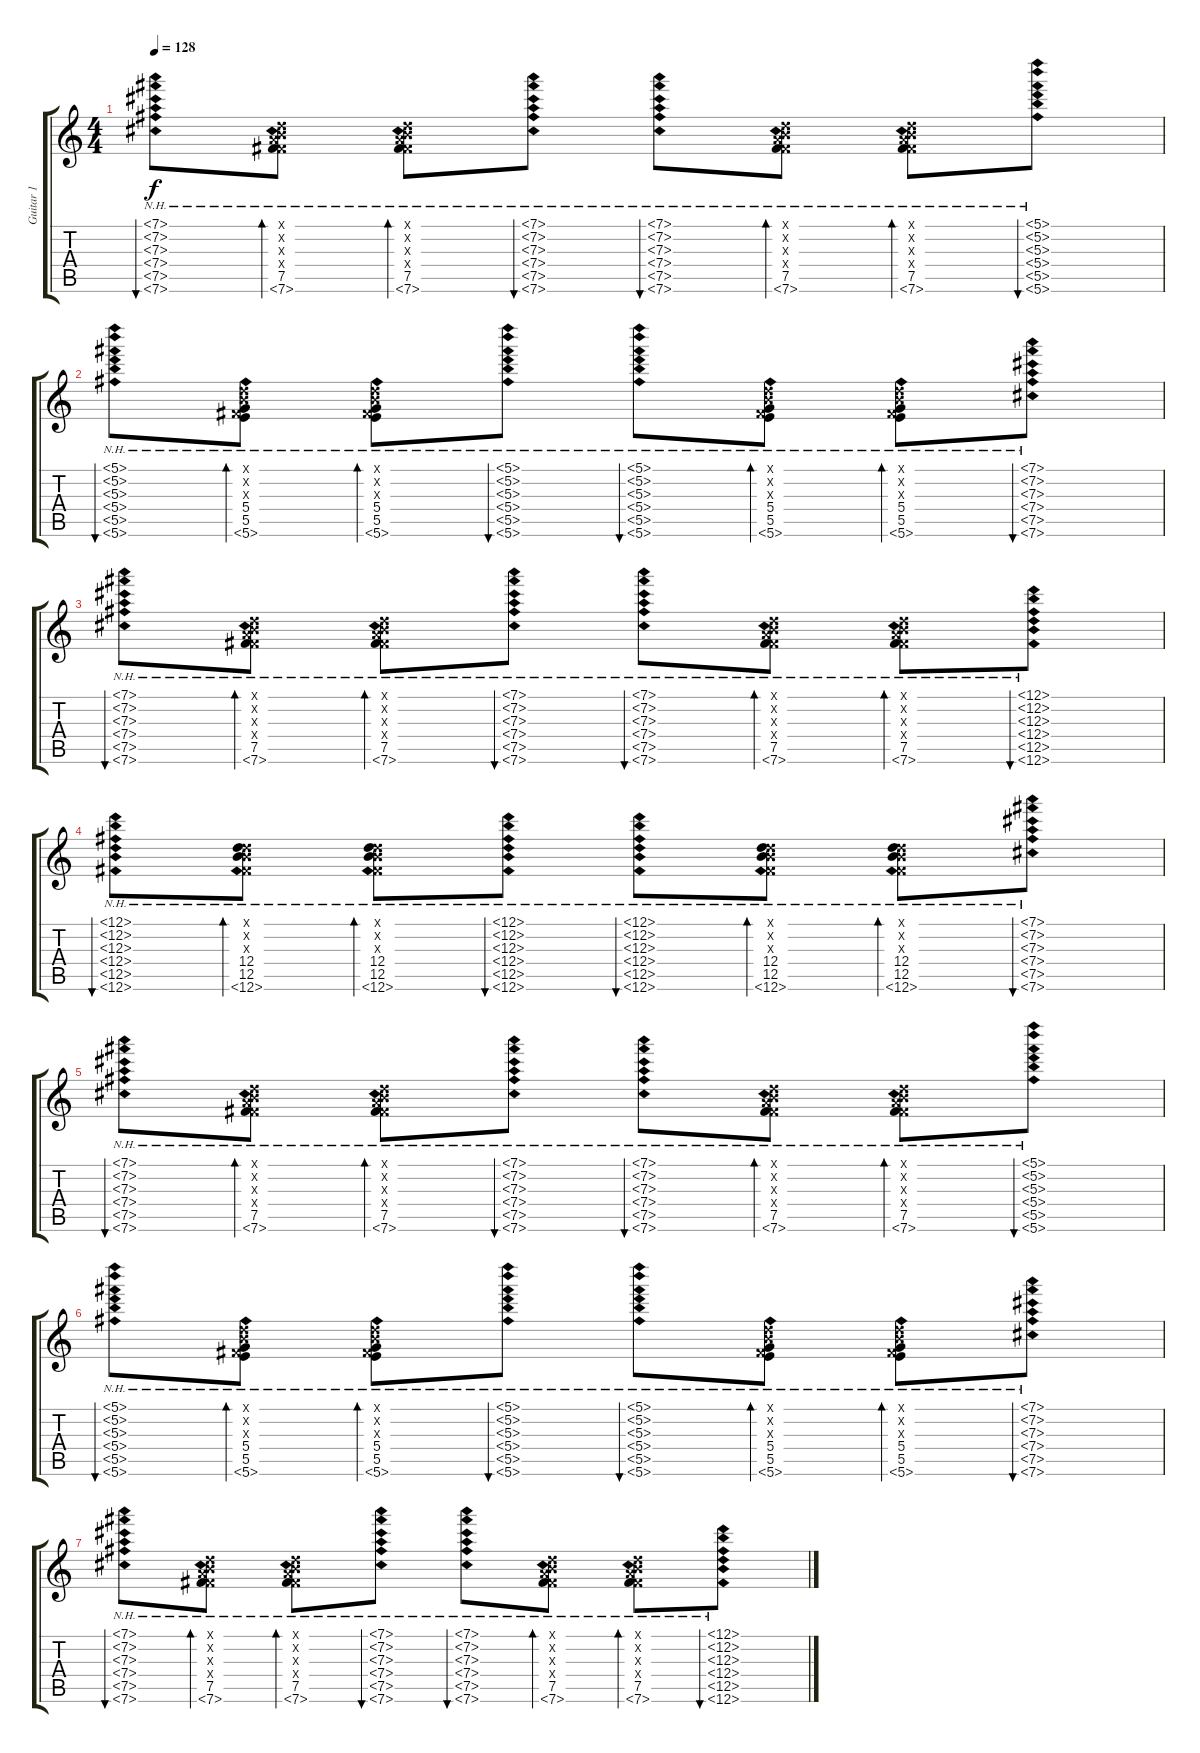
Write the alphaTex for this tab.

\track ("Guitar 1" "Guitar 1") {instrument electricguitarclean}
\staff {score tabs}
\tuning (D4 B3 Gb3 D3 B2 Gb2) {hide}
\ts (4 4)
\tempo 128
\clef g2
\ks c
(7.1{nh} 7.2{nh} 7.3{nh} 7.4{nh} 7.5{nh} 7.6{nh}).8{bu 60 dy f} (0.1{x} 0.2{x} 0.3{x} 7.4{x} 7.5 7.6{nh}).8{bd 60} (0.1{x} 0.2{x} 0.3{x} 7.4{x} 7.5 7.6{nh}).8{bd 60} (7.1{nh} 7.2{nh} 7.3{nh} 7.4{nh} 7.5{nh} 7.6{nh}).8{bu 60} (7.1{nh} 7.2{nh} 7.3{nh} 7.4{nh} 7.5{nh} 7.6{nh}).8{bu 60} (0.1{x} 0.2{x} 0.3{x} 7.4{x} 7.5 7.6{nh}).8{bd 60} (0.1{x} 0.2{x} 0.3{x} 7.4{x} 7.5 7.6{nh}).8{bd 60} (5.1{nh} 5.2{nh} 5.3{nh} 5.4{nh} 5.5{nh} 5.6{nh}).8{bu 60} |
(5.1{nh} 5.2{nh} 5.3{nh} 5.4{nh} 5.5{nh} 5.6{nh}).8{bu 60} (0.1{x} 0.2{x} 0.3{x} 5.4 5.5 5.6{nh}).8{bd 60} (0.1{x} 0.2{x} 0.3{x} 5.4 5.5 5.6{nh}).8{bd 60} (5.1{nh} 5.2{nh} 5.3{nh} 5.4{nh} 5.5{nh} 5.6{nh}).8{bu 60} (5.1{nh} 5.2{nh} 5.3{nh} 5.4{nh} 5.5{nh} 5.6{nh}).8{bu 60} (0.1{x} 0.2{x} 0.3{x} 5.4 5.5 5.6{nh}).8{bd 60} (0.1{x} 0.2{x} 0.3{x} 5.4 5.5 5.6{nh}).8{bd 60} (7.1{nh} 7.2{nh} 7.3{nh} 7.4{nh} 7.5{nh} 7.6{nh}).8{bu 60} |
(7.1{nh} 7.2{nh} 7.3{nh} 7.4{nh} 7.5{nh} 7.6{nh}).8{bu 60} (0.1{x} 0.2{x} 0.3{x} 7.4{x} 7.5 7.6{nh}).8{bd 60} (0.1{x} 0.2{x} 0.3{x} 7.4{x} 7.5 7.6{nh}).8{bd 60} (7.1{nh} 7.2{nh} 7.3{nh} 7.4{nh} 7.5{nh} 7.6{nh}).8{bu 60} (7.1{nh} 7.2{nh} 7.3{nh} 7.4{nh} 7.5{nh} 7.6{nh}).8{bu 60} (0.1{x} 0.2{x} 0.3{x} 7.4{x} 7.5 7.6{nh}).8{bd 60} (0.1{x} 0.2{x} 0.3{x} 7.4{x} 7.5 7.6{nh}).8{bd 60} (12.1{nh} 12.2{nh} 12.3{nh} 12.4{nh} 12.5{nh} 12.6{nh}).8{bu 60} |
(12.1{nh} 12.2{nh} 12.3{nh} 12.4{nh} 12.5{nh} 12.6{nh}).8{bu 60} (0.1{x} 0.2{x} 0.3{x} 12.4 12.5 12.6{nh}).8{bd 60} (0.1{x} 0.2{x} 0.3{x} 12.4 12.5 12.6{nh}).8{bd 60} (12.1{nh} 12.2{nh} 12.3{nh} 12.4{nh} 12.5{nh} 12.6{nh}).8{bu 60} (12.1{nh} 12.2{nh} 12.3{nh} 12.4{nh} 12.5{nh} 12.6{nh}).8{bu 60} (0.1{x} 0.2{x} 0.3{x} 12.4 12.5 12.6{nh}).8{bd 60} (0.1{x} 0.2{x} 0.3{x} 12.4 12.5 12.6{nh}).8{bd 60} (7.1{nh} 7.2{nh} 7.3{nh} 7.4{nh} 7.5{nh} 7.6{nh}).8{bu 60} |
(7.1{nh} 7.2{nh} 7.3{nh} 7.4{nh} 7.5{nh} 7.6{nh}).8{bu 60} (0.1{x} 0.2{x} 0.3{x} 7.4{x} 7.5 7.6{nh}).8{bd 60} (0.1{x} 0.2{x} 0.3{x} 7.4{x} 7.5 7.6{nh}).8{bd 60} (7.1{nh} 7.2{nh} 7.3{nh} 7.4{nh} 7.5{nh} 7.6{nh}).8{bu 60} (7.1{nh} 7.2{nh} 7.3{nh} 7.4{nh} 7.5{nh} 7.6{nh}).8{bu 60} (0.1{x} 0.2{x} 0.3{x} 7.4{x} 7.5 7.6{nh}).8{bd 60} (0.1{x} 0.2{x} 0.3{x} 7.4{x} 7.5 7.6{nh}).8{bd 60} (5.1{nh} 5.2{nh} 5.3{nh} 5.4{nh} 5.5{nh} 5.6{nh}).8{bu 60} |
(5.1{nh} 5.2{nh} 5.3{nh} 5.4{nh} 5.5{nh} 5.6{nh}).8{bu 60} (0.1{x} 0.2{x} 0.3{x} 5.4 5.5 5.6{nh}).8{bd 60} (0.1{x} 0.2{x} 0.3{x} 5.4 5.5 5.6{nh}).8{bd 60} (5.1{nh} 5.2{nh} 5.3{nh} 5.4{nh} 5.5{nh} 5.6{nh}).8{bu 60} (5.1{nh} 5.2{nh} 5.3{nh} 5.4{nh} 5.5{nh} 5.6{nh}).8{bu 60} (0.1{x} 0.2{x} 0.3{x} 5.4 5.5 5.6{nh}).8{bd 60} (0.1{x} 0.2{x} 0.3{x} 5.4 5.5 5.6{nh}).8{bd 60} (7.1{nh} 7.2{nh} 7.3{nh} 7.4{nh} 7.5{nh} 7.6{nh}).8{bu 60} |
(7.1{nh} 7.2{nh} 7.3{nh} 7.4{nh} 7.5{nh} 7.6{nh}).8{bu 60} (0.1{x} 0.2{x} 0.3{x} 7.4{x} 7.5 7.6{nh}).8{bd 60} (0.1{x} 0.2{x} 0.3{x} 7.4{x} 7.5 7.6{nh}).8{bd 60} (7.1{nh} 7.2{nh} 7.3{nh} 7.4{nh} 7.5{nh} 7.6{nh}).8{bu 60} (7.1{nh} 7.2{nh} 7.3{nh} 7.4{nh} 7.5{nh} 7.6{nh}).8{bu 60} (0.1{x} 0.2{x} 0.3{x} 7.4{x} 7.5 7.6{nh}).8{bd 60} (0.1{x} 0.2{x} 0.3{x} 7.4{x} 7.5 7.6{nh}).8{bd 60} (12.1{nh} 12.2{nh} 12.3{nh} 12.4{nh} 12.5{nh} 12.6{nh}).8{bu 60}
